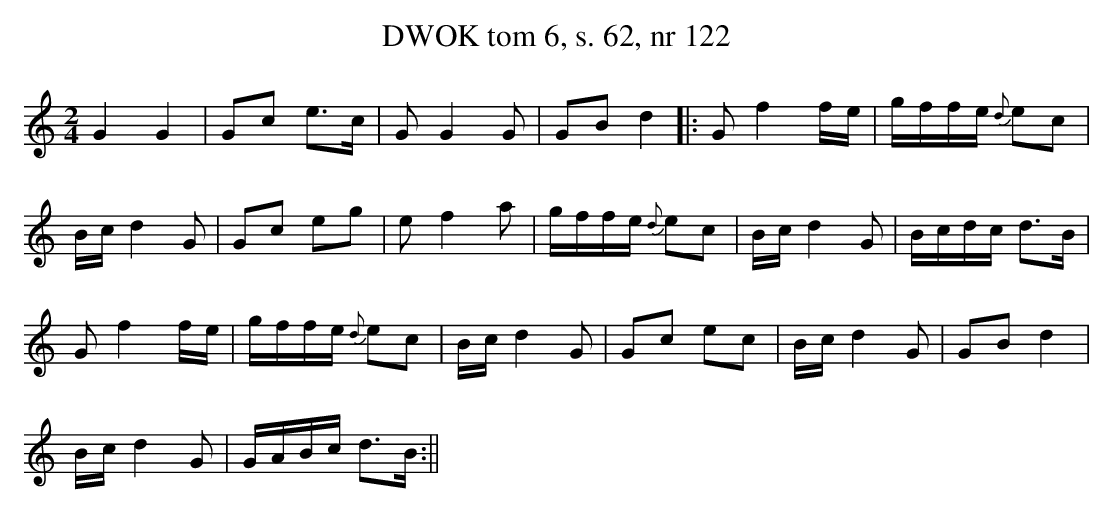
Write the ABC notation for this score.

X:1
T:DWOK tom 6, s. 62, nr 122
L:1/16
M:2/4
K:C
G4 G4|G2c2 e3c|G2G4G2|G2B2 d4|:G2f4fe|gffe {d }e2c2|
Bcd4G2|G2c2 e2g2|e2f4a2|gffe {d }e2c2|Bcd4G2|Bcdc d3B|
G2f4fe|gffe {d }e2c2|Bcd4G2|G2c2 e2c2|Bcd4G2|G2B2 d4|
Bcd4G2|GABc d3B:||
